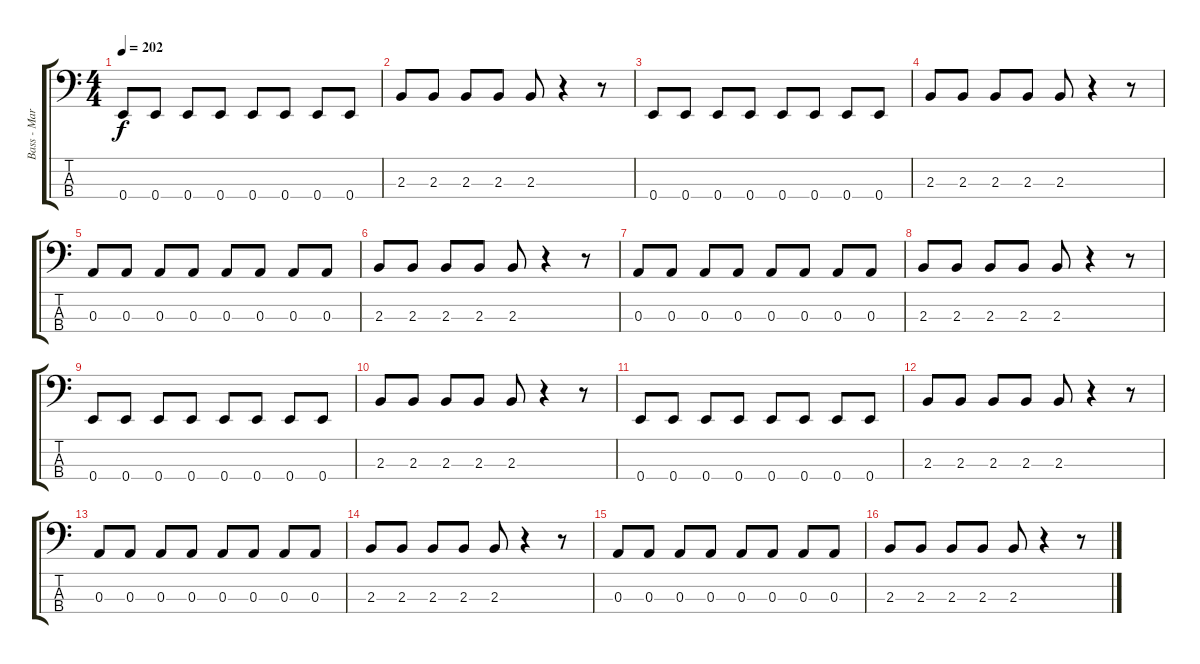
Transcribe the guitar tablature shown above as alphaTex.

\track ("Bass - Mark Alan Hoppus" "Bass - Mar") {instrument electricbassfinger}
\staff {score tabs}
\tuning (G2 D2 A1 E1) {hide}
\ts (4 4)
\tempo 202
\clef f4
\ks c
0.4.8{dy f} 0.4.8 0.4.8 0.4.8 0.4.8 0.4.8 0.4.8 0.4.8 |
2.3.8 2.3.8 2.3.8 2.3.8 2.3.8 r.4 r.8 |
0.4.8 0.4.8 0.4.8 0.4.8 0.4.8 0.4.8 0.4.8 0.4.8 |
2.3.8 2.3.8 2.3.8 2.3.8 2.3.8 r.4 r.8 |
0.3.8 0.3.8 0.3.8 0.3.8 0.3.8 0.3.8 0.3.8 0.3.8 |
2.3.8 2.3.8 2.3.8 2.3.8 2.3.8 r.4 r.8 |
0.3.8 0.3.8 0.3.8 0.3.8 0.3.8 0.3.8 0.3.8 0.3.8 |
2.3.8 2.3.8 2.3.8 2.3.8 2.3.8 r.4 r.8 |
0.4.8 0.4.8 0.4.8 0.4.8 0.4.8 0.4.8 0.4.8 0.4.8 |
2.3.8 2.3.8 2.3.8 2.3.8 2.3.8 r.4 r.8 |
0.4.8 0.4.8 0.4.8 0.4.8 0.4.8 0.4.8 0.4.8 0.4.8 |
2.3.8 2.3.8 2.3.8 2.3.8 2.3.8 r.4 r.8 |
0.3.8 0.3.8 0.3.8 0.3.8 0.3.8 0.3.8 0.3.8 0.3.8 |
2.3.8 2.3.8 2.3.8 2.3.8 2.3.8 r.4 r.8 |
0.3.8 0.3.8 0.3.8 0.3.8 0.3.8 0.3.8 0.3.8 0.3.8 |
2.3.8 2.3.8 2.3.8 2.3.8 2.3.8 r.4 r.8
